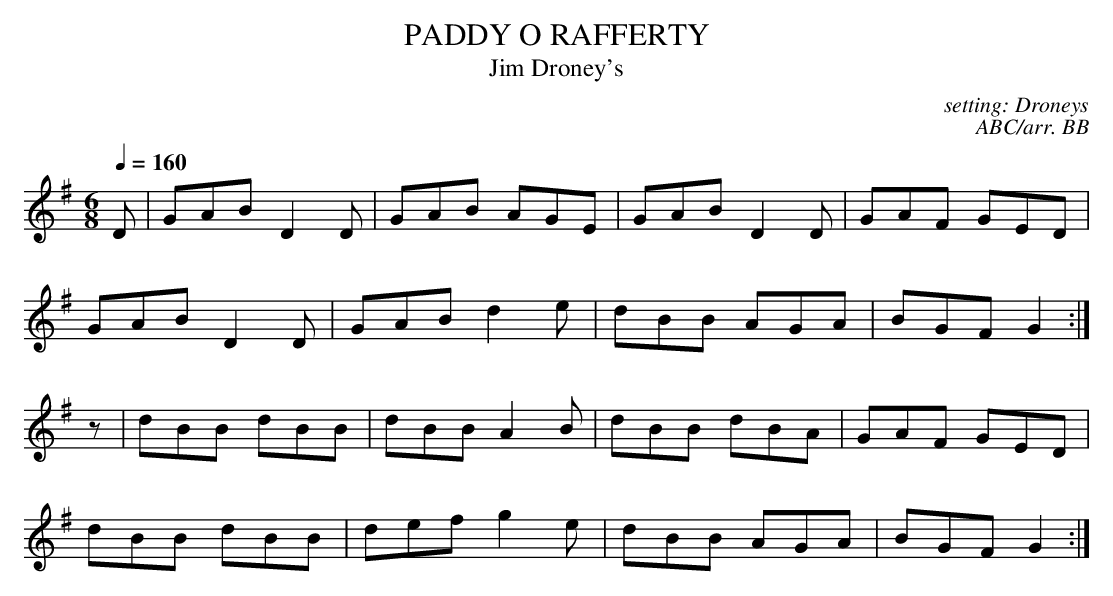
X:1
T:PADDY O RAFFERTY
T:Jim Droney's
C:setting: Droneys
C:ABC/arr. BB
M:6/8
Q:1/4=160
K:G
D|GAB D2D|GAB AGE|GAB D2D|GAF GED|
GAB D2D|GAB d2e|dBB AGA|BGF G2:|
z|dBB dBB|dBB A2B|dBB dBA|GAF GED|
dBB dBB|def g2e|dBB AGA|BGF G2:|
